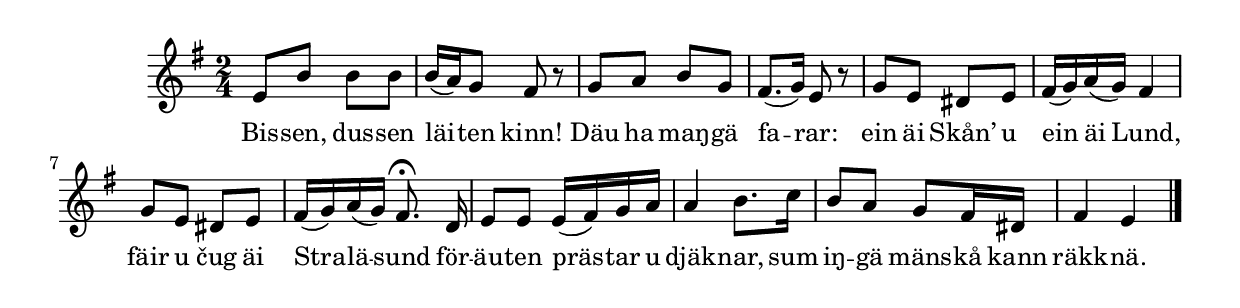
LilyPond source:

{
\time 2/4
\key e \minor

 e'8 b' b' b'  | 
 b'16-( a'-) g'8 fis' r  | 
 g' a' b' g'  | 
 fis'8.-( g'16-) e'8 r  | 
 g' e' dis' e'  | 
 fis'16-( g'-) a'-( g'-) fis'4  | 
 g'8 e' dis' e'  | 
 fis'16-( g'-) a'-( g'-) fis'8.-\fermata\noBeam d'16  | 
 e'8 e' e'16-( fis'-) g' a'  | 
 a'4 b'8. c''16  | 
 b'8 a' g' fis'16 dis'  | 
 fis'4 e' \bar "|." |
 }
 \addlyrics {
     Bis -- sen, dus -- sen läi -- ten kinn! Däu ha maŋ -- gä
     fa --  -- rar: ein äi Skån’ u ein äi Lund, fäir u čug äi
     Stra --  -- lä --  -- sund för -- äu -- ten präs --  -- tar u djäk -- nar, sum
     iŋ -- gä mäns -- kå kann räkk -- nä.
}
